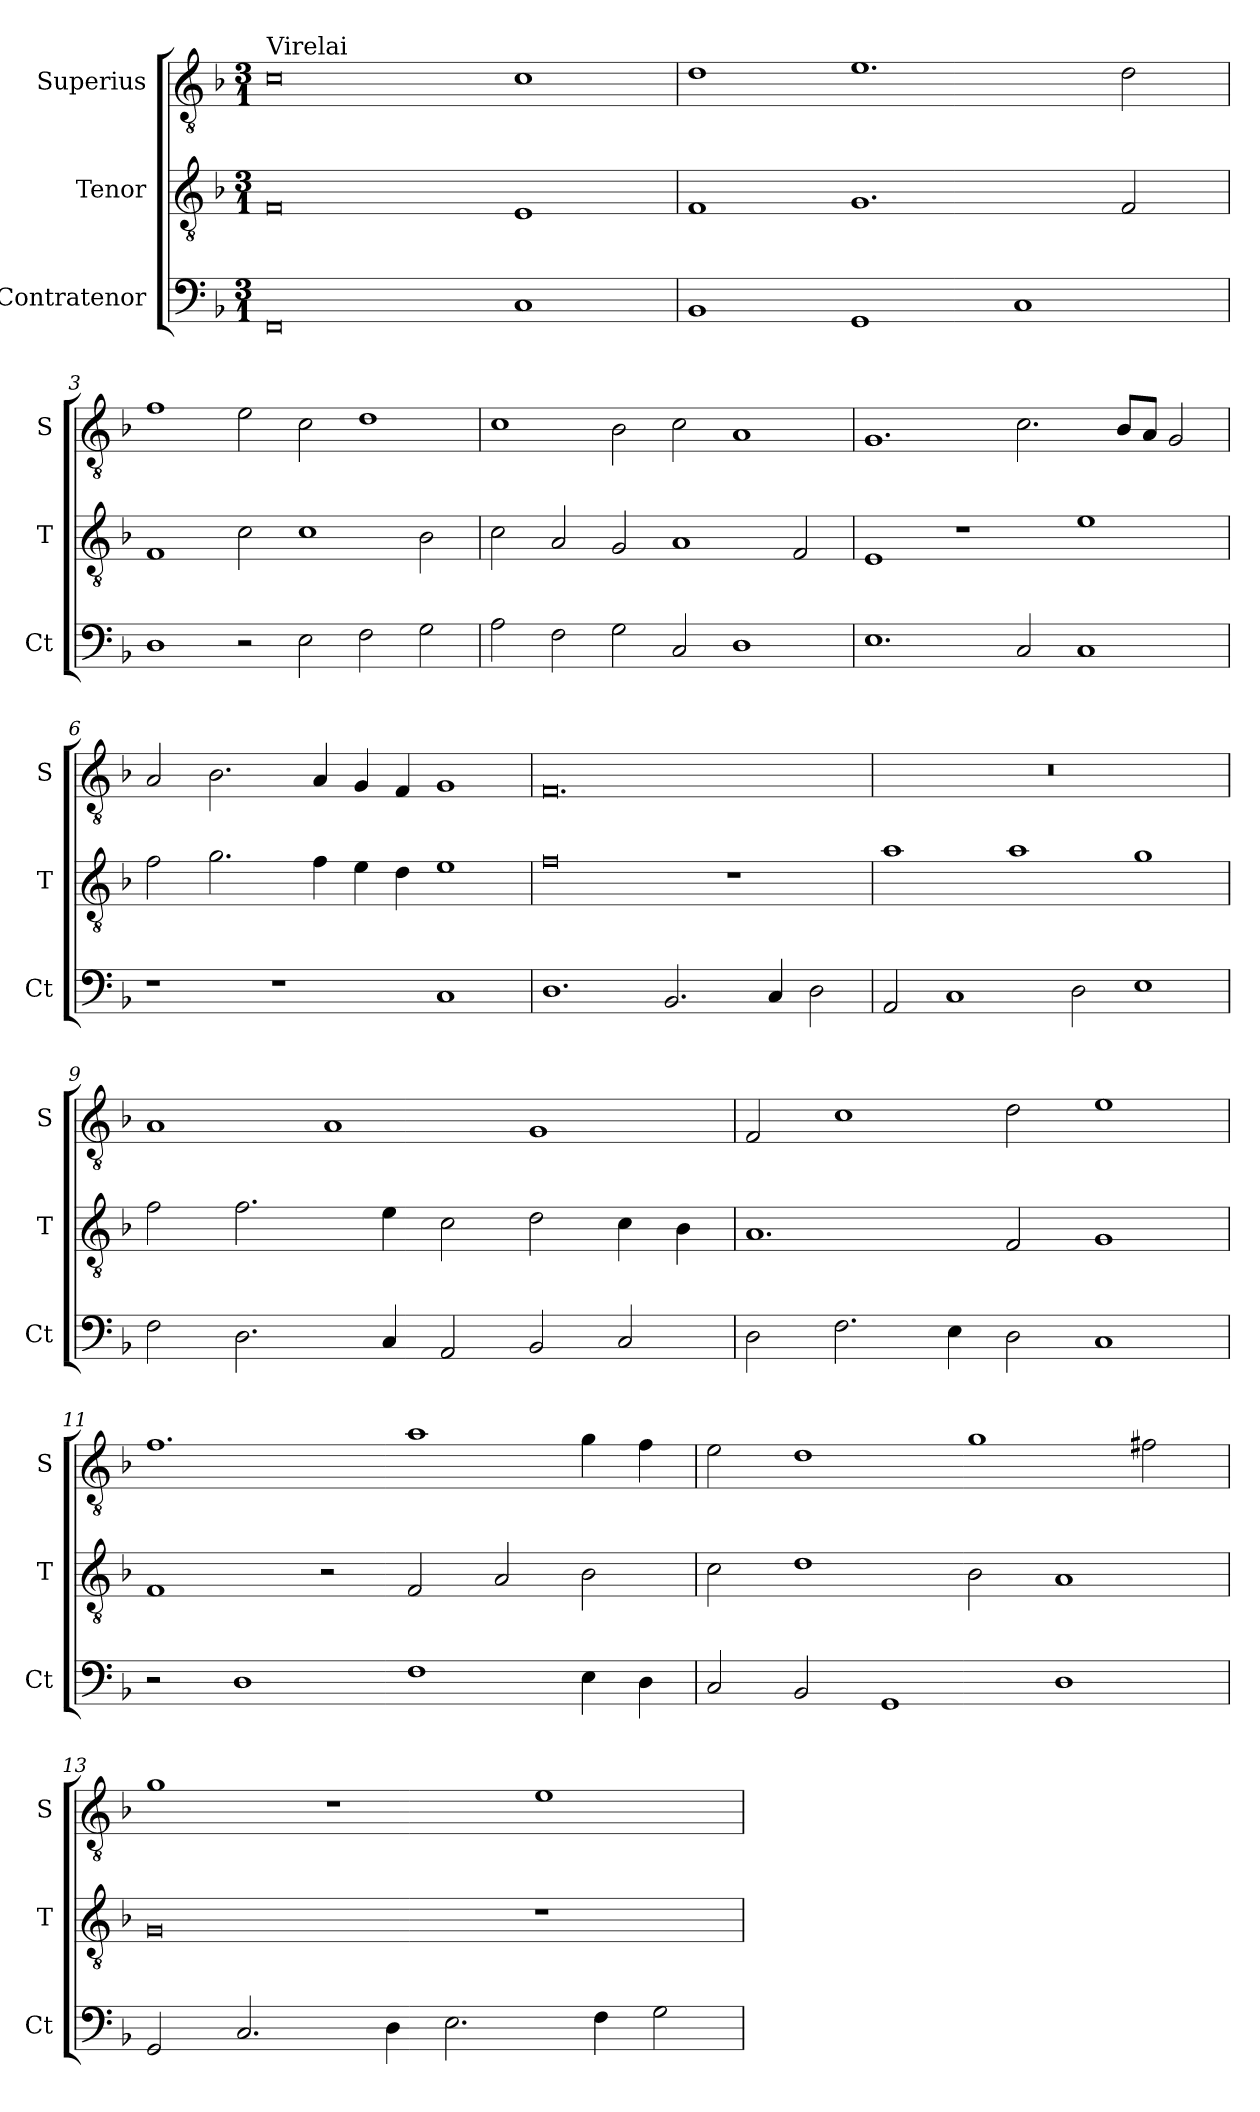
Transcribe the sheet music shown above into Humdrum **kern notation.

**kern	**kern	**kern
*part3	*part2	*part1
*staff3	*staff2	*staff1
*I"Contratenor	*I"Tenor	*I"Superius
*I'Ct	*I'T	*I'S
*clefF4	*clefGv2	*clefGv2
*k[b-]	*k[b-]	*k[b-]
*M3/1	*M3/1	*M3/1
=1	=1	=1
!	!	!LO:TX:a:t=Virelai
0FF	0F	0c
1C	1E	1c
=2	=2	=2
1BB-	1F	1d
1GG	1.G	1.e
1C	.	.
.	2F	2d
=3	=3	=3
1D	1F	1f
2r	2c	2e
2E	1c	2c
2F	.	1d
2G	2B-	.
=4	=4	=4
2A	2c	1c
2F	2A	.
2G	2G	2B-
2C	1A	2c
1D	.	1A
.	2F	.
=5	=5	=5
1.E	1E	1.G
.	1r	.
2C	.	2.c
1C	1e	.
.	.	8B-L
.	.	8AJ
.	.	2G
=6	=6	=6
1r	2f	2A
.	2.g	2.B-
1r	.	.
.	4f	4A
.	4e	4G
.	4d	4F
1C	1e	1G
=7	=7	=7
1.D	0f	0.F
2.BB-	.	.
.	1r	.
4C	.	.
2D	.	.
=8	=8	=8
2AA	1a	0.r
1C	.	.
.	1a	.
2D	.	.
1E	1g	.
=9	=9	=9
2F	2f	1A
2.D	2.f	.
.	.	1A
4C	4e	.
2AA	2c	.
2BB-	2d	1G
2C	4c	.
.	4B-	.
=10	=10	=10
2D	1.A	2F
2.F	.	1c
4E	.	.
2D	2F	2d
1C	1G	1e
=11	=11	=11
2r	1F	1.f
1D	.	.
.	2r	.
1F	2F	1a
.	2A	.
4E	2B-	4g
4D	.	4f
=12	=12	=12
2C	2c	2e
2BB-	1d	1d
1GG	.	.
.	2B-	1g
1D	1A	.
.	.	2f#X
=13	=13	=13
2GG	0G	1g
2.C	.	.
.	.	1r
4D	.	.
2.E	.	.
.	1r	1e
4F	.	.
2G	.	.
=	=	=
*-	*-	*-
